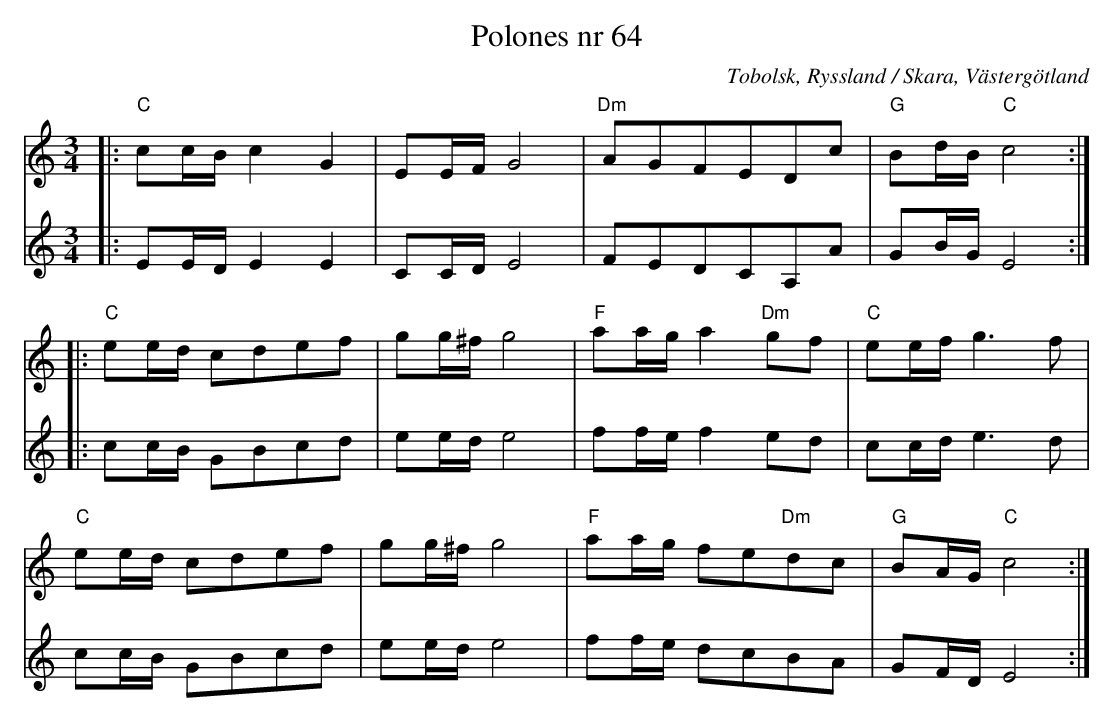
X:1
T:Polones nr 64
O:Tobolsk, Ryssland / Skara, Västergötland
M:3/4
L:1/16
V:1 clef=treble
V:2 clef=treble
K:Cmaj
V:1
|: "C"c2cB c4G4 | E2EF G8 | "Dm"A2G2F2E2D2c2 | "G"B2dB "C"c8 :|
V:2
|: E2ED E4E4 | C2CD E8 | F2E2D2C2A,2A2 | G2BG E8 :|
V:1
|: "C"e2ed c2d2e2f2 | g2g^f g8 | "F"a2ag a4 "Dm"g2f2 | "C"e2ef g6f2 |
V:2
|: c2cB G2B2c2d2 | e2ed e8 | f2fef4 e2d2 | c2cde6d2 |
V:1
"C"e2ed c2d2e2f2 | g2g^f g8 | "F"a2ag f2e2"Dm"d2c2 | "G"B2AG "C"c8 :|
V:2
c2cB G2B2c2d2 | e2ed e8 | f2fe d2c2B2A2 | G2FD E8 :|
